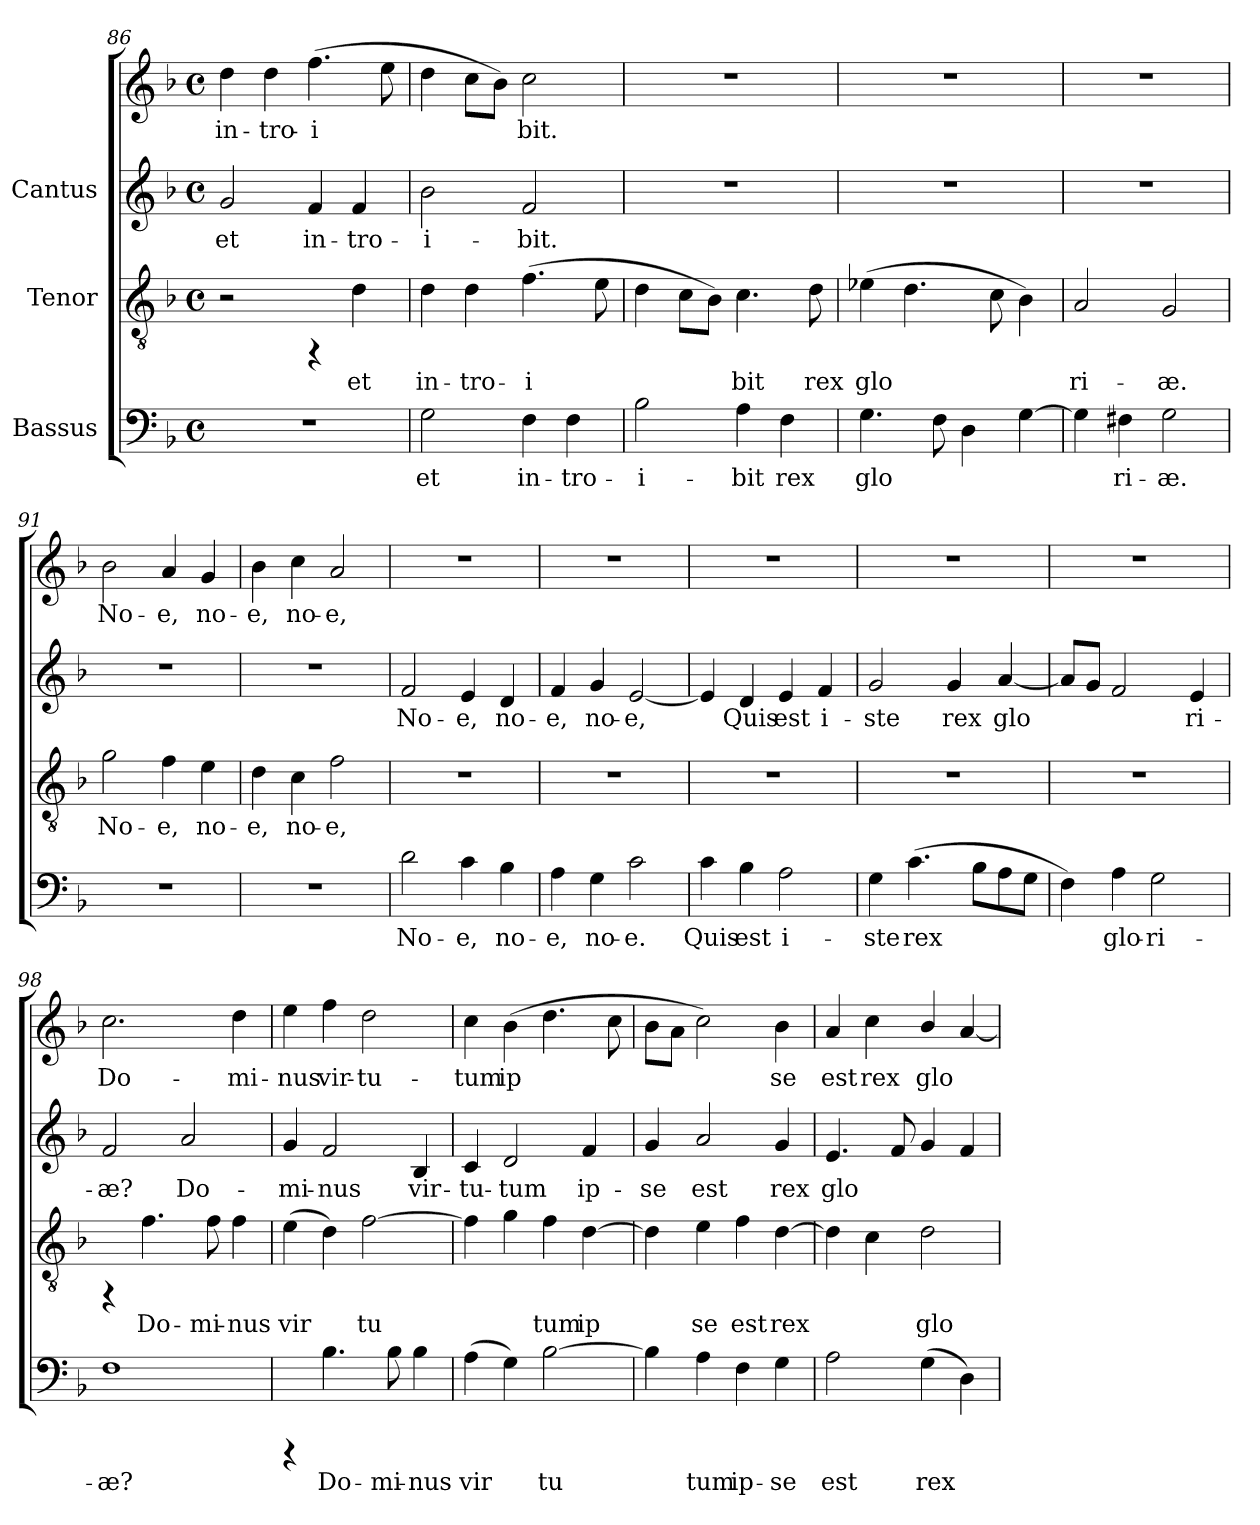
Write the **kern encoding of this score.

**kern	**text	**kern	**text	**kern	**text	**kern	**text
*part3	*part3	*part2	*part2	*part1	*part1	*part1	*part1
*staff4	*staff4	*staff3	*staff3	*staff2	*staff2	*staff1	*staff1
*I"Bassus	*	*I"Tenor	*	*I"Cantus	*	*	*
!!LO:PB:g=z
*clefF4	*	*clefGv2	*	*clefG2	*	*clefG2	*
*k[b-]	*	*k[b-]	*	*k[b-]	*	*k[b-]	*
*F:	*	*F:	*	*F:	*	*F:	*
*M4/4	*	*M4/4	*	*M4/4	*	*M4/4	*
*met(c)	*	*met(c)	*	*met(c)	*	*met(c)	*
=86	=86	=86	=86	=86	=86	=86	=86
!	!	!	!	!	!LO:LY:b:cj	!	!LO:LY:b
1r	.	2r	.	2g/	-et	4dd\	in-
!	!	!	!	!	!	!	!LO:LY:b
.	.	.	.	.	.	4dd\	-tro-
!	!	!	!	!	!LO:LY:b:cj	!	!LO:LY:b
.	.	4rFF	.	4f/	in-	(>4.ff\	-i-
!	!	!	!LO:LY:b:cj	!	!LO:LY:b:cj	!	!
.	.	4d\	et	4f/	-tro-	.	.
!	!	!	!	!	!	!	!LO:LY:b
.	.	.	.	.	.	8ee\	--
=87	=87	=87	=87	=87	=87	=87	=87
!	!LO:LY:b:cj	!	!LO:LY:b:cj	!	!LO:LY:b:cj	!	!LO:LY:b
2G\	et	4d\	in-	2b-\	i-	4dd\	-
!	!	!	!LO:LY:b:cj	!	!	!	!LO:LY:b
.	.	4d\	-tro-	.	.	8cc\L	.
!	!	!	!	!	!	!	!LO:LY:b
.	.	.	.	.	.	8b-\J)	.
!	!LO:LY:b:cj	!	!LO:LY:b:cj	!	!LO:LY:b:cj	!	!LO:LY:b
4F\	in-	(>4.f\	-i-	2f/	-bit.	2cc\	bit.
!	!LO:LY:b:cj	!	!	!	!	!	!
4F\	-tro-	.	.	.	.	.	.
!	!	!	!LO:LY:b:cj	!	!	!	!
.	.	8e\	--	.	.	.	.
=88	=88	=88	=88	=88	=88	=88	=88
!	!LO:LY:b:cj	!	!LO:LY:b:cj	!	!	!	!
2B-\	-i-	4d\	-	1r	.	1r	.
!	!	!	!LO:LY:b:cj	!	!	!	!
.	.	8c\L	.	.	.	.	.
!	!	!	!LO:LY:b:cj	!	!	!	!
.	.	8B-\J)	.	.	.	.	.
!	!LO:LY:b:cj	!	!LO:LY:b:cj	!	!	!	!
4A\	-bit	4.c\	bit	.	.	.	.
!	!LO:LY:b:cj	!	!	!	!	!	!
4F\	rex	.	.	.	.	.	.
!	!	!	!LO:LY:b:cj	!	!	!	!
.	.	8d\	rex	.	.	.	.
=89	=89	=89	=89	=89	=89	=89	=89
!	!LO:LY:b:cj	!	!LO:LY:b:cj	!	!	!	!
4.G\	glo-	(>4e-X\	glo-	1r	.	1r	.
!	!	!	!LO:LY:b:cj	!	!	!	!
.	.	4.d\	--	.	.	.	.
!	!LO:LY:b:cj	!	!	!	!	!	!
8F\	--	.	.	.	.	.	.
!	!LO:LY:b:cj	!	!	!	!	!	!
4D\	--	.	.	.	.	.	.
!	!	!	!LO:LY:b:cj	!	!	!	!
.	.	8c\	--	.	.	.	.
!	!LO:LY:b:cj	!	!LO:LY:b:cj	!	!	!	!
[>4G\	--	4B-\)	--	.	.	.	.
=90	=90	=90	=90	=90	=90	=90	=90
!	!LO:LY:b:cj	!	!LO:LY:b:cj	!	!	!	!
4G\]	-	2A/	-ri-	1r	.	1r	.
!	!LO:LY:b:cj	!	!	!	!	!	!
4F#X\	ri-	.	.	.	.	.	.
!	!LO:LY:b:cj	!	!LO:LY:b:cj	!	!	!	!
2G\	-æ.	2G/	-æ.	.	.	.	.
!!LO:LB:g=z
=91	=91	=91	=91	=91	=91	=91	=91
!	!	!	!LO:LY:b:cj	!	!	!	!LO:LY:b
1r	.	2g\	No-	1r	.	2b-\	No-
!	!	!	!LO:LY:b:cj	!	!	!	!LO:LY:b
.	.	4f\	-e,	.	.	4a/	-e,
!	!	!	!LO:LY:b:cj	!	!	!	!LO:LY:b
.	.	4e\	no-	.	.	4g/	no-
=92	=92	=92	=92	=92	=92	=92	=92
!	!	!	!LO:LY:b:cj	!	!	!	!LO:LY:b
1r	.	4d\	-e,	1r	.	4b-\	-e,
!	!	!	!LO:LY:b:cj	!	!	!	!LO:LY:b
.	.	4c\	no-	.	.	4cc\	no-
!	!	!	!LO:LY:b:cj	!	!	!	!LO:LY:b
.	.	2f\	-e,	.	.	2a/	-e,
=93	=93	=93	=93	=93	=93	=93	=93
!	!LO:LY:b:cj	!	!	!	!LO:LY:b:cj	!	!
2d\	No-	1r	.	2f/	No-	1r	.
!	!LO:LY:b:cj	!	!	!	!LO:LY:b:cj	!	!
4c\	-e,	.	.	4e/	-e,	.	.
!	!LO:LY:b:cj	!	!	!	!LO:LY:b:cj	!	!
4B-\	no-	.	.	4d/	no-	.	.
=94	=94	=94	=94	=94	=94	=94	=94
!	!LO:LY:b:cj	!	!	!	!LO:LY:b:cj	!	!
4A\	-e,	1r	.	4f/	-e,	1r	.
!	!LO:LY:b:cj	!	!	!	!LO:LY:b:cj	!	!
4G\	no-	.	.	4g/	no-	.	.
!	!LO:LY:b:cj	!	!	!	!LO:LY:b:cj	!	!
2c\	-e.	.	.	[<2e/	-e,	.	.
=95	=95	=95	=95	=95	=95	=95	=95
!	!LO:LY:b:cj	!	!	!	!LO:LY:b:cj	!	!
4c\	Quis	1r	.	4e/]	.	1r	.
!	!LO:LY:b:cj	!	!	!	!LO:LY:b:cj	!	!
4B-\	est	.	.	4d/	Quis	.	.
!	!LO:LY:b:cj	!	!	!	!LO:LY:b:cj	!	!
2A\	i-	.	.	4e/	est	.	.
!	!	!	!	!	!LO:LY:b:cj	!	!
.	.	.	.	4f/	i-	.	.
=96	=96	=96	=96	=96	=96	=96	=96
!	!LO:LY:b:cj	!	!	!	!LO:LY:b:cj	!	!
4G\	-ste	1r	.	2g/	-ste	1r	.
!	!LO:LY:b:cj	!	!	!	!	!	!
(>4.c\	rex	.	.	.	.	.	.
!	!	!	!	!	!LO:LY:b:cj	!	!
.	.	.	.	4g/	rex	.	.
!	!LO:LY:b:cj	!	!	!	!	!	!
8B-\L	.	.	.	.	.	.	.
!	!LO:LY:b:cj	!	!	!	!LO:LY:b:cj	!	!
8A\	.	.	.	[<4a/	glo-	.	.
!	!LO:LY:b:cj	!	!	!	!	!	!
8G\J	.	.	.	.	.	.	.
!!LO:LB:g=z
=97	=97	=97	=97	=97	=97	=97	=97
!	!LO:LY:b:cj	!	!	!	!LO:LY:b:cj	!	!
4F\)	.	1r	.	8a/L]	-	1r	.
!	!	!	!	!	!LO:LY:b:cj	!	!
.	.	.	.	8g/J	.	.	.
!	!LO:LY:b:cj	!	!	!	!LO:LY:b:cj	!	!
4A\	glo-	.	.	2f/	.	.	.
!	!LO:LY:b:cj	!	!	!	!	!	!
2G\	-ri-	.	.	.	.	.	.
!	!	!	!	!	!LO:LY:b:cj	!	!
.	.	.	.	4e/	ri-	.	.
=98	=98	=98	=98	=98	=98	=98	=98
!	!LO:LY:b:cj	!	!	!	!LO:LY:b:cj	!	!LO:LY:b
1F	-æ?	4rFF	.	2f/	-æ?	2.cc\	-Do-
!	!	!	!LO:LY:b:cj	!	!	!	!
.	.	4.f\	Do-	.	.	.	.
!	!	!	!	!	!LO:LY:b:cj	!	!
.	.	.	.	2a/	Do-	.	.
!	!	!	!LO:LY:b:cj	!	!	!	!
.	.	8f\	-mi-	.	.	.	.
!	!	!	!LO:LY:b:cj	!	!	!	!LO:LY:b
.	.	4f\	-nus	.	.	4dd\	-mi-
=99	=99	=99	=99	=99	=99	=99	=99
!	!	!	!LO:LY:b:cj	!	!LO:LY:b:cj	!	!LO:LY:b
4rCCC	.	(>4e\	vir-	4g/	-mi-	4ee\	-nus
!	!LO:LY:b:cj	!	!LO:LY:b:cj	!	!LO:LY:b:cj	!	!LO:LY:b
4.B-\	Do-	4d\)	-	2f/	-nus	4ff\	vir-
!	!	!	!LO:LY:b:cj	!	!	!	!LO:LY:b
.	.	[>2f\	tu-	.	.	2dd\	-tu-
!	!LO:LY:b:cj	!	!	!	!	!	!
8B-\	-mi-	.	.	.	.	.	.
!	!LO:LY:b:cj	!	!	!	!LO:LY:b:cj	!	!
4B-\	-nus	.	.	4B-/	vir-	.	.
=100	=100	=100	=100	=100	=100	=100	=100
!	!LO:LY:b:cj	!	!LO:LY:b:cj	!	!LO:LY:b:cj	!	!LO:LY:b
(>4A\	vir-	4f\]	-	4c/	-tu-	4cc\	-tum
!	!LO:LY:b:cj	!	!LO:LY:b:cj	!	!LO:LY:b:cj	!	!LO:LY:b
4G\)	-	4g\	.	2d/	-tum	(>4b-\	ip-
!	!LO:LY:b:cj	!	!LO:LY:b:cj	!	!	!	!LO:LY:b
[>2B-\	tu-	4f\	tum	.	.	4.dd\	--
!	!	!	!LO:LY:b:cj	!	!LO:LY:b:cj	!	!
.	.	[>4d\	ip-	4f/	ip-	.	.
!	!	!	!	!	!	!	!LO:LY:b
.	.	.	.	.	.	8cc\	--
=101	=101	=101	=101	=101	=101	=101	=101
!	!LO:LY:b:cj	!	!LO:LY:b:cj	!	!LO:LY:b:cj	!	!LO:LY:b
4B-\]	-	4d\]	-	4g/	se	8b-\L	-
!	!	!	!	!	!	!	!LO:LY:b
.	.	.	.	.	.	8a\J	.
!	!LO:LY:b:cj	!	!LO:LY:b:cj	!	!LO:LY:b:cj	!	!LO:LY:b
4A\	tum	4e\	se	2a/	est	2cc\)	.
!	!LO:LY:b:cj	!	!LO:LY:b:cj	!	!	!	!
4F\	ip-	4f\	est	.	.	.	.
!	!LO:LY:b:cj	!	!LO:LY:b:cj	!	!LO:LY:b:cj	!	!LO:LY:b
4G\	-se	[>4d\	rex	4g/	rex	4b-\	se
!!LO:PB:g=z
=102	=102	=102	=102	=102	=102	=102	=102
!	!LO:LY:b:cj	!	!LO:LY:b:cj	!	!LO:LY:b:cj	!	!LO:LY:b
2A\	est	4d\]	.	4.e/	-glo-	4a/	est
!	!	!	!LO:LY:b:cj	!	!	!	!LO:LY:b
.	.	4c\	.	.	.	4cc\	rex
!	!	!	!	!	!LO:LY:b:cj	!	!
.	.	.	.	8f/	--	.	.
!	!LO:LY:b:cj	!	!LO:LY:b:cj	!	!LO:LY:b:cj	!	!LO:LY:b
(>4G\	rex	2d\	glo-	4g/	--	4b-/	glo-
!	!LO:LY:b:cj	!	!	!	!LO:LY:b:cj	!	!LO:LY:b
4D\)	.	.	.	4f/	--	[<4a/	--
=	=	=	=	=	=	=	=
*-	*-	*-	*-	*-	*-	*-	*-
